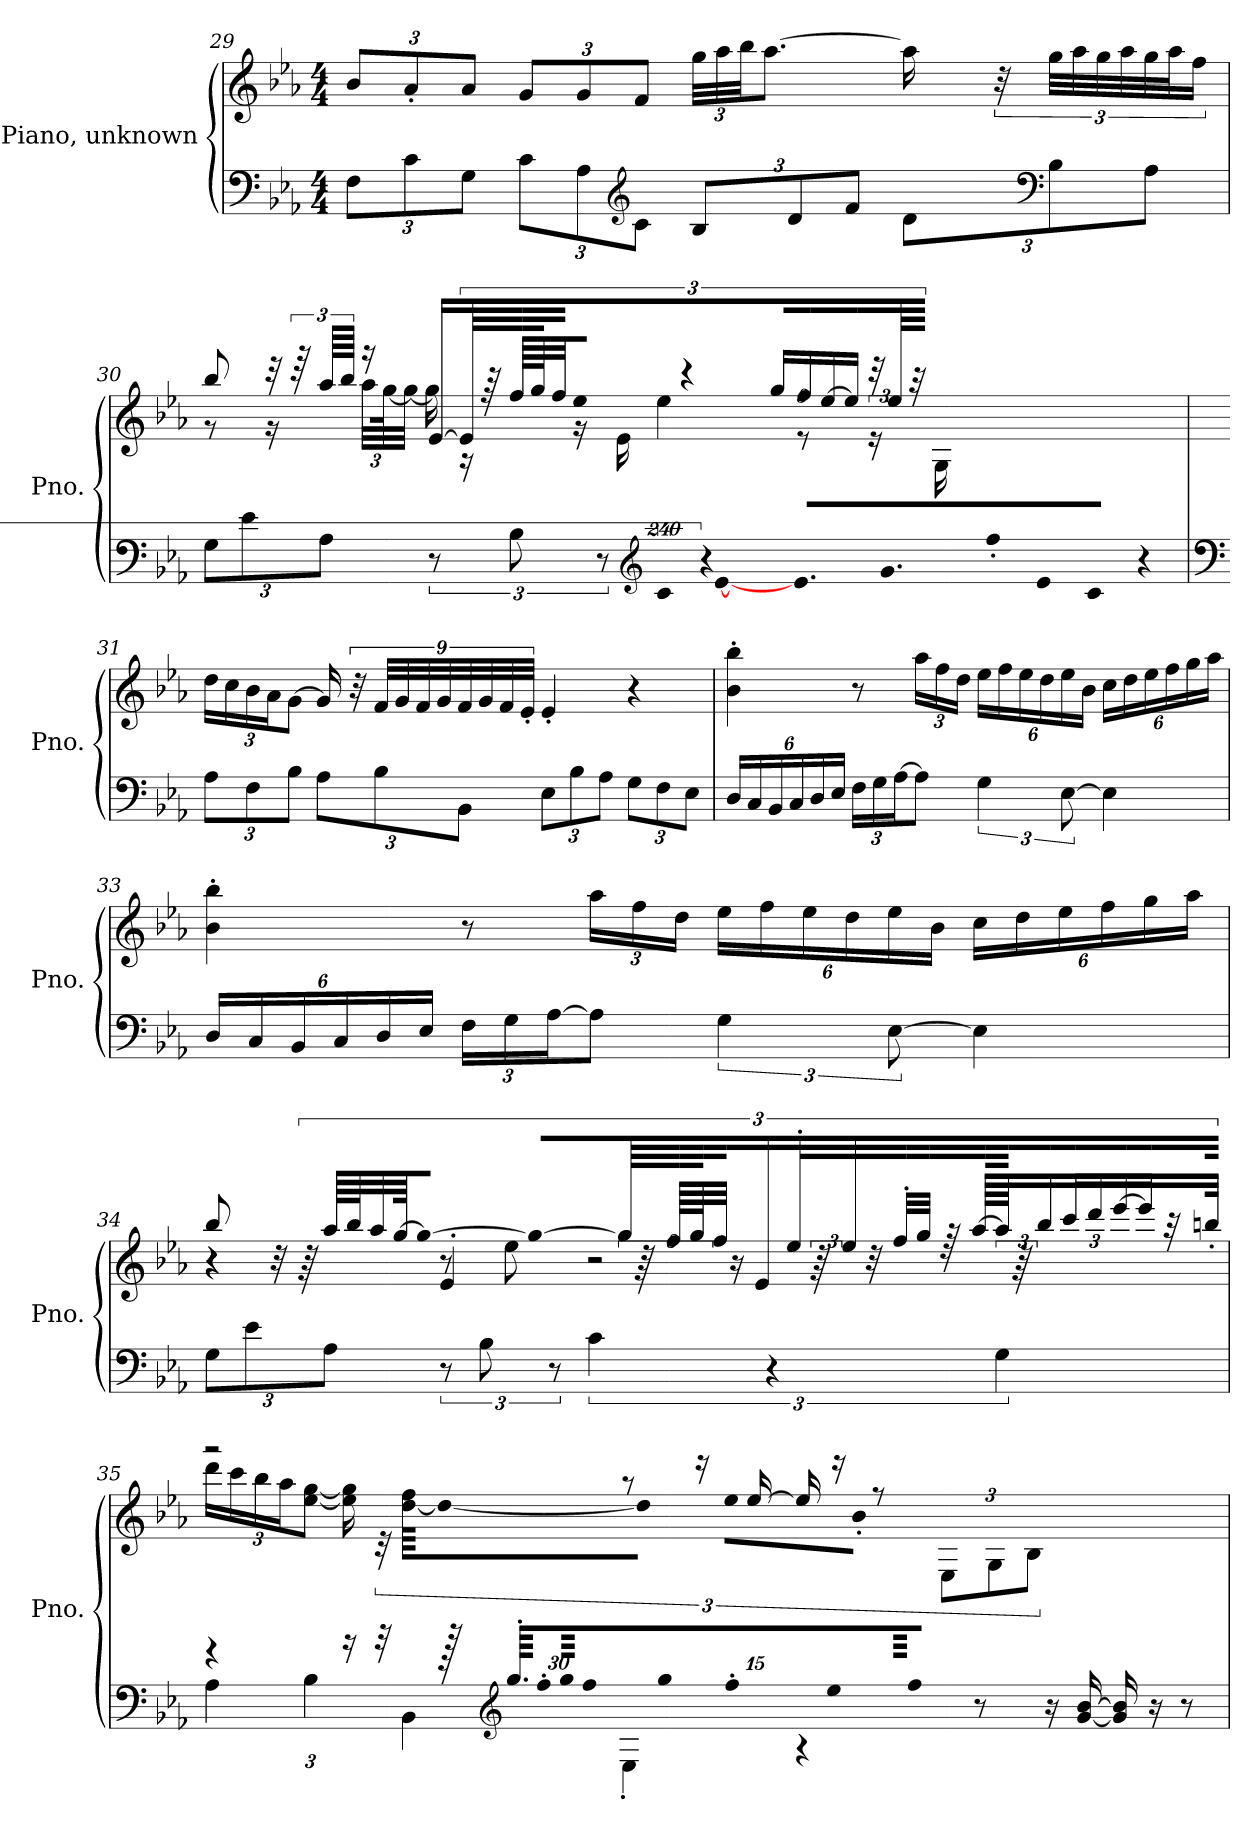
**kern	**kern
*part1	*part1
*staff2	*staff1
*I"Piano, unknown	*
*I'Pno.	*
!!LO:LB:g=z
*clefF4	*clefG2
*k[b-e-a-]	*k[b-e-a-]
*M4/4	*M4/4
*Xbrackettup	*Xbrackettup
=29	=29
12F\L	12b-/L
12c\	12a-'/
12G\J	12a-/J
12c\L	12g/L
12A-\	12g/
*clefG2	*
12c\J	12f/J
12B-/L	48gg\LLL
.	48aa-\
.	48bb-\JJ
.	[8.aa-\J
12d/	.
12f/J	.
12d\L	16aa-\]
*	*brackettup
.	48r
*clefF4	*
12B-\	48gg\LLL
.	48aa-\
*	*Xbrackettup
.	48gg\
.	48aa-\
12A-\J	48gg\
.	48aa-\J
.	24ff\JJ
!!LO:LB:g=z
=30	=30
*	*^
12G\L	8bb-/	8r
12e-\	.	.
.	32r	16r
*	*brackettup	*
.	96r	.
12A-\J	96aa-/LLLL	.
.	96bb-/JJJJ	.
*	*	*Xbrackettup
.	16r	48aa-\LLL
.	.	[96gg\K
.	.	32gg\JJJ_
*brackettup	*	*
12r	[16e-/LL	16gg\]
*	*brackettup	*
.	96e-/JJkk]	16r
.	96r	.
12B-\	96ff/LLLL	.
.	96gg/J	.
.	48ff/JJ	.
.	8ee-/J	16r
12r	.	.
.	.	16e-\
*clefG2	*	*
!LO:N:vis=16	!	!
1920%137c/	4r	4ee-\
!LO:N:vis=64	!	!
960%17r	.	.
!LO:N:vis=64	!	!
[960%17e-/	.	.
1920ryy	.	.
!LO:N:vis=32.	!	!
1920%103e-/LLL]	.	.
!LO:N:vis=32.	!	!
1920%103g/	.	.
!LO:N:vis=32	!	!
640%23ff'/JJ	.	.
*	*Xbrackettup	*
.	24gg/LL	8r
12e-/	.	.
.	24ff/	.
.	[24ee-/	.
12c/J	.	.
.	16ee-/JJ]	16r
12r	.	.
*	*brackettup	*
.	48r	16G\
.	96ee-/	.
.	32r	.
.	1920ryy	1920ryy
*	*v	*v
!!LO:PB:g=z
=31	=31
*clefF4	*
*Xbrackettup	*Xbrackettup
12A-\L	24dd\LL
.	24cc\
12F\	24b-\
.	24a-\J
12B-\J	[12g\J
12A-\L	16g/]
*	*brackettup
.	48r
12B-\	48f/LLL
.	48g/
*	*Xbrackettup
.	48f/
.	48g/
12BB-\J	48f/
.	48g/
.	48f/
.	48e-'/JJJ
12E-\L	4e-'/
12B-\	.
12A-\J	.
12G\L	4r
12F\	.
12E-\J	.
=32	=32
24D/LL	4b-\' 4bb-\'
24C/	.
24BB-/	.
24C/	.
24D/	.
24E-/JJ	.
24F\LL	8r
24G\	.
[24A-\J	.
8A-\J]	24aa-\LL
.	24ff\
.	24dd\JJ
*brackettup	*
6G\	24ee-\LL
.	24ff\
.	24ee-\
.	24dd\
[12E-\	24ee-\
.	24b-\JJ
4E-\]	24cc\LL
.	24dd\
.	24ee-\
.	24ff\
.	24gg\
.	24aa-\JJ
!!LO:LB:g=z
=33	=33
*Xbrackettup	*
24D/LL	4b-\' 4bb-\'
24C/	.
24BB-/	.
24C/	.
24D/	.
24E-/JJ	.
24F\LL	8r
24G\	.
[24A-\J	.
8A-\J]	24aa-\LL
.	24ff\
.	24dd\JJ
*brackettup	*
6G\	24ee-\LL
.	24ff\
.	24ee-\
.	24dd\
[12E-\	24ee-\
.	24b-\JJ
4E-\]	24cc\LL
.	24dd\
.	24ee-\
.	24ff\
.	24gg\
.	24aa-\JJ
!!LO:LB:g=z
=34	=34
*Xbrackettup	*
*	*^
*	*	*^
12G\L	8bb-/	4r	4r
12e-\	.	.	.
.	32r	.	.
*	*brackettup	*	*
.	96r	.	.
12A-\J	96aa-/LLLL	.	.
.	96bb-/J	.	.
*	*Xbrackettup	*	*
.	48aa-/	.	.
.	[96gg/K	.	.
.	32gg/JJJ_	.	.
*brackettup	*	*	*
12r	16gg/LL_	8r	4e-'/
*	*brackettup	*	*
.	96gg/JJkk]	.	.
.	96r	.	.
12B-\	96ff/LLLL	.	.
*	*Xbrackettup	*	*
.	96gg/J	.	.
.	48ff/JJJ	.	.
.	16r	8ee-\	.
12r	.	.	.
.	16e-/	.	.
6c\	32ee-'/	2r	2r
*	*brackettup	*	*
.	96r	.	.
.	48ee-/	.	.
.	32r	.	.
.	32ff'/LLL	.	.
.	32gg/JJJ	.	.
.	64r	.	.
6r	.	.	.
.	[64aa-/LLLL	.	.
.	96aa-/JJJJ]	.	.
.	96r	.	.
.	24bb-/	.	.
*	*Xbrackettup	*	*
.	24ccc/LL	.	.
.	24ddd/	.	.
6G\	[24eee-/	.	.
.	16eee-/JJ]	.	.
.	32r	.	.
.	32bbn'/	.	.
*	*	*v	*v
!!LO:LB:g=z
=35	=35	=35
*^	*	*
4r	6A-\	2r	24ddd\LL
.	.	.	24ccc\
.	.	.	24bb-\
.	.	.	24aa-\J
.	6B-\	.	[12ee-\ [12gg\J
16r	.	.	16ee-\] 16gg\]
*	*	*	*brackettup
32r	.	.	48r
.	6BB-\	.	[96dd\ 96ff\KLLL
128r	.	.	32dd\JJ_
*clefG2	*	*	*
64.gg'/LLLL	.	.	.
*Xbrackettup	*	*	*
!LO:N:vis=64	!	!	!
960%17ff'/	.	.	8dd\J]
!LO:N:vis=64	!	!	!
960%17gg/	.	.	.
1920ryy	.	.	.
!LO:N:vis=64	!	!	!
960%17ff/	.	.	.
!LO:N:vis=64	!	!	!
960%17gg/	.	.	.
!LO:N:vis=64	!	!	!
960%17ff'/	.	.	.
!LO:N:vis=64	!	!	!
960%17ee-/	.	.	.
1920ryy	.	.	.
!LO:N:vis=64	!	!	!
960%17ff/JJJJ	.	.	.
8r	4E-'\	8r	8ee-\L
16r	.	16r	8b-'\J
[16g/ [16b-/	.	[16ee-/	.
*	*	*	*Xbrackettup
16g/] 16b-/]	4r	16ee-/]	12E-\L
16r	.	16r	.
.	.	.	12G\
8r	.	8r	.
.	.	.	12B-\J
*v	*v	*	*
*	*v	*v
=	=
*-	*-
